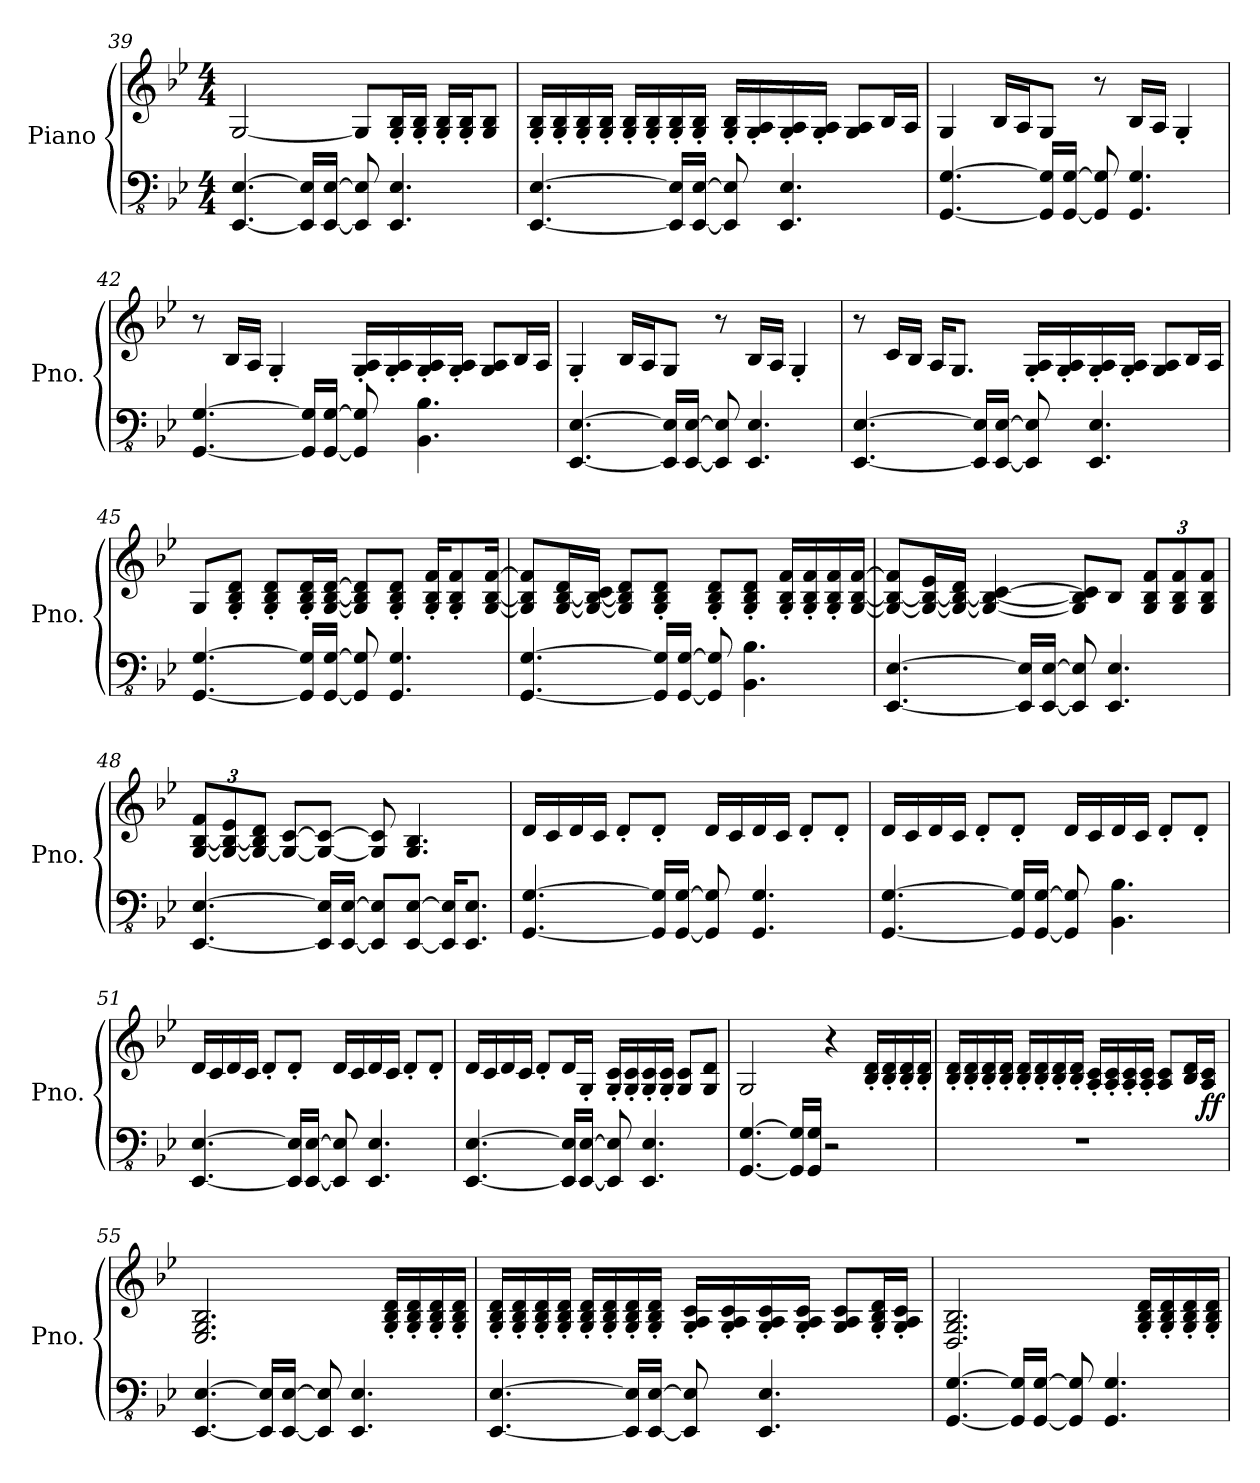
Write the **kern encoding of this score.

**kern	**kern	**dynam
*part1	*part1	*part1
*staff2	*staff1	*staff1/2
*I"Piano	*	*
*I'Pno.	*	*
*clefFv4	*clefG2	*
*k[b-e-]	*k[b-e-]	*
*M4/4	*M4/4	*
=39	=39	=39
[4.EEE-/ [4.EE-/	[2G/	.
16EEE-/] 16EE-/]LL	.	.
[16EEE-/ [16EE-/JJ	.	.
8EEE-/] 8EE-/]	8G/L]	.
4.EEE-/ 4.EE-/	16G/' 16B-/'L	.
.	16G/' 16B-/'JJ	.
.	16G/' 16B-/'LL	.
.	16G/' 16B-/'J	.
.	8G/ 8B-/J	.
!!LO:LB:g=z
=40	=40	=40
[4.EEE-/ [4.EE-/	16G/' 16B-/'LL	.
.	16G/' 16B-/'	.
.	16G/' 16B-/'	.
.	16G/' 16B-/'JJ	.
.	16G/' 16B-/'LL	.
.	16G/' 16B-/'	.
16EEE-/] 16EE-/]LL	16G/' 16B-/'	.
[16EEE-/ [16EE-/JJ	16G/' 16B-/'JJ	.
8EEE-/] 8EE-/]	16G/' 16B-/'LL	.
.	16G/' 16A/'	.
4.EEE-/ 4.EE-/	16G/' 16A/'	.
.	16G/' 16A/'JJ	.
.	8G/ 8A/L	.
.	16B-/L	.
.	16A/JJ	.
=41	=41	=41
[4.GGG/ [4.GG/	4G/	.
.	16B-/LL	.
.	16A/J	.
16GGG/] 16GG/]LL	8G/J	.
[16GGG/ [16GG/JJ	.	.
8GGG/] 8GG/]	8r	.
4.GGG/ 4.GG/	16B-/LL	.
.	16A/JJ	.
.	4G'/	.
!!LO:LB:g=z
=42	=42	=42
[4.GGG/ [4.GG/	8r	.
.	16B-/LL	.
.	16A/JJ	.
.	4G'/	.
16GGG/] 16GG/]LL	.	.
[16GGG/ [16GG/JJ	.	.
8GGG/] 8GG/]	16G/' 16A/'LL	.
.	16G/' 16A/'	.
4.BBB-\ 4.BB-\	16G/' 16A/'	.
.	16G/' 16A/'JJ	.
.	8G/ 8A/L	.
.	16B-/L	.
.	16A/JJ	.
=43	=43	=43
[4.EEE-/ [4.EE-/	4G'/	.
.	16B-/LL	.
.	16A/J	.
16EEE-/] 16EE-/]LL	8G/J	.
[16EEE-/ [16EE-/JJ	.	.
8EEE-/] 8EE-/]	8r	.
4.EEE-/ 4.EE-/	16B-/LL	.
.	16A/JJ	.
.	4G'/	.
!!LO:LB:g=z
=44	=44	=44
[4.EEE-/ [4.EE-/	8r	.
.	16c/LL	.
.	16B-/JJ	.
.	16A/KL	.
.	8.G/J	.
16EEE-/] 16EE-/]LL	.	.
[16EEE-/ [16EE-/JJ	.	.
8EEE-/] 8EE-/]	16G/' 16A/'LL	.
.	16G/' 16A/'	.
4.EEE-/ 4.EE-/	16G/' 16A/'	.
.	16G/' 16A/'JJ	.
.	8G/ 8A/L	.
.	16B-/L	.
.	16A/JJ	.
=45	=45	=45
[4.GGG/ [4.GG/	8G/L	.
.	8G/' 8B-/' 8d/'J	.
.	8G/' 8B-/' 8d/'L	.
16GGG/] 16GG/]LL	16G/' 16B-/' 16d/'L	.
[16GGG/ [16GG/JJ	[16G/ [16B-/ [16d/JJ	.
8GGG/] 8GG/]	8G/] 8B-/] 8d/]L	.
4.GGG/ 4.GG/	8G/' 8B-/' 8d/'J	.
.	16G/' 16B-/' 16f/'KL	.
.	8G/' 8B-/' 8f/'	.
.	[16G/ [16B-/ [16f/Jk	.
!!LO:LB:g=z
=46	=46	=46
[4.GGG/ [4.GG/	8G/] 8B-/] 8f/]L	.
.	[16G/ [16B-/ 16d/L	.
.	16G/_ 16B-/_ 16c/JJ	.
.	8G/] 8B-/] 8d/L	.
16GGG/] 16GG/]LL	8G/' 8B-/' 8d/'J	.
[16GGG/ [16GG/JJ	.	.
8GGG/] 8GG/]	8G/' 8B-/' 8d/'L	.
4.BBB-\ 4.BB-\	8G/' 8B-/' 8d/'J	.
.	16G/' 16B-/' 16f/'LL	.
.	16G/' 16B-/' 16f/'	.
.	16G/' 16B-/' 16f/'	.
.	[16G/ [16B-/ [16f/JJ	.
=47	=47	=47
[4.EEE-/ [4.EE-/	8G/_ 8B-/_ 8f/]L	.
.	16G/_ 16B-/_ 16e-/L	.
.	16G/_ 16B-/_ 16d/JJ	.
.	4G/_ 4B-/_ [4c/	.
16EEE-/] 16EE-/]LL	.	.
[16EEE-/ [16EE-/JJ	.	.
8EEE-/] 8EE-/]	8G/] 8B-/] 8c/]L	.
4.EEE-/ 4.EE-/	8B-/J	.
*	*Xbrackettup	*
.	12G/ 12B-/ 12f/L	.
.	12G/ 12B-/ 12f/	.
.	12G/ 12B-/ 12f/J	.
!!LO:LB:g=z
=48	=48	=48
[4.EEE-/ [4.EE-/	[12G/ [12B-/ 12f/L	.
.	12G/_ 12B-/_ 12e-/	.
.	12G/_ 12B-/] 12d/J	.
.	8G/_ [8c/L	.
16EEE-/] 16EE-/]LL	8G/_ 8c/_J	.
[16EEE-/ [16EE-/JJ	.	.
8EEE-/] 8EE-/]L	8G/] 8c/]	.
[8EEE-/ [8EE-/J	4.G/ 4.B-/	.
16EEE-/] 16EE-/]KL	.	.
8.EEE-/ 8.EE-/J	.	.
=49	=49	=49
[4.GGG/ [4.GG/	16d/LL	.
.	16c/	.
.	16d/	.
.	16c/JJ	.
.	8d'/L	.
16GGG/] 16GG/]LL	8d'/J	.
[16GGG/ [16GG/JJ	.	.
8GGG/] 8GG/]	16d/LL	.
.	16c/	.
4.GGG/ 4.GG/	16d/	.
.	16c/JJ	.
.	8d'/L	.
.	8d'/J	.
=50	=50	=50
[4.GGG/ [4.GG/	16d/LL	.
.	16c/	.
.	16d/	.
.	16c/JJ	.
.	8d'/L	.
16GGG/] 16GG/]LL	8d'/J	.
[16GGG/ [16GG/JJ	.	.
8GGG/] 8GG/]	16d/LL	.
.	16c/	.
4.BBB-\ 4.BB-\	16d/	.
.	16c/JJ	.
.	8d'/L	.
.	8d'/J	.
!!LO:PB:g=z
=51	=51	=51
[4.EEE-/ [4.EE-/	16d/LL	.
.	16c/	.
.	16d/	.
.	16c/JJ	.
.	8d'/L	.
16EEE-/] 16EE-/]LL	8d'/J	.
[16EEE-/ [16EE-/JJ	.	.
8EEE-/] 8EE-/]	16d/LL	.
.	16c/	.
4.EEE-/ 4.EE-/	16d/	.
.	16c/JJ	.
.	8d'/L	.
.	8d'/J	.
=52	=52	=52
[4.EEE-/ [4.EE-/	16d/LL	.
.	16c/	.
.	16d/	.
.	16c/JJ	.
.	8d'/L	.
16EEE-/] 16EE-/]LL	16d/L	.
[16EEE-/ [16EE-/JJ	16G'/JJ	.
8EEE-/] 8EE-/]	16G/' 16c/'LL	.
.	16G/' 16c/'	.
4.EEE-/ 4.EE-/	16G/' 16c/'	.
.	16G/' 16c/'JJ	.
.	8G/ 8c/L	.
.	8G/ 8d/J	.
=53	=53	=53
[4.GGG/ [4.GG/	2G/	.
16GGG/] 16GG/]LL	.	.
16GGG/ 16GG/JJ	.	.
2r	4r	.
.	16B-/' 16d/'LL	.
.	16B-/' 16d/'	.
.	16B-/' 16d/'	.
.	16B-/' 16d/'JJ	.
!!LO:LB:g=z
=54	=54	=54
1r	16B-/' 16d/'LL	.
.	16B-/' 16d/'	.
.	16B-/' 16d/'	.
.	16B-/' 16d/'JJ	.
.	16B-/' 16d/'LL	.
.	16B-/' 16d/'	.
.	16B-/' 16d/'	.
.	16B-/' 16d/'JJ	.
.	16A/' 16c/'LL	.
.	16A/' 16c/'	.
.	16A/' 16c/'	.
.	16A/' 16c/'JJ	.
.	8A/ 8c/L	.
.	16B-/ 16d/L	.
!	!	!LO:DY:b
.	16A/ 16c/JJ	ff
=55	=55	=55
[4.EEE-/ [4.EE-/	2.E-/ 2.G/ 2.B-/	.
16EEE-/] 16EE-/]LL	.	.
[16EEE-/ [16EE-/JJ	.	.
8EEE-/] 8EE-/]	.	.
4.EEE-/ 4.EE-/	.	.
.	16G/' 16B-/' 16d/'LL	.
.	16G/' 16B-/' 16d/'	.
.	16G/' 16B-/' 16d/'	.
.	16G/' 16B-/' 16d/'JJ	.
!!LO:LB:g=z
=56	=56	=56
[4.EEE-/ [4.EE-/	16G/' 16B-/' 16d/'LL	.
.	16G/' 16B-/' 16d/'	.
.	16G/' 16B-/' 16d/'	.
.	16G/' 16B-/' 16d/'JJ	.
.	16G/' 16B-/' 16d/'LL	.
.	16G/' 16B-/' 16d/'	.
16EEE-/] 16EE-/]LL	16G/' 16B-/' 16d/'	.
[16EEE-/ [16EE-/JJ	16G/' 16B-/' 16d/'JJ	.
8EEE-/] 8EE-/]	16G/' 16A/' 16c/'LL	.
.	16G/' 16A/' 16c/'	.
4.EEE-/ 4.EE-/	16G/' 16A/' 16c/'	.
.	16G/' 16A/' 16c/'JJ	.
.	8G/ 8A/ 8c/L	.
.	16G/' 16B-/' 16d/'L	.
.	16G/' 16A/' 16c/'JJ	.
=57	=57	=57
[4.GGG/ [4.GG/	2.D/ 2.G/ 2.B-/	.
16GGG/] 16GG/]LL	.	.
[16GGG/ [16GG/JJ	.	.
8GGG/] 8GG/]	.	.
4.GGG/ 4.GG/	.	.
.	16G/' 16B-/' 16d/'LL	.
.	16G/' 16B-/' 16d/'	.
.	16G/' 16B-/' 16d/'	.
.	16G/' 16B-/' 16d/'JJ	.
=	=	=
*-	*-	*-
